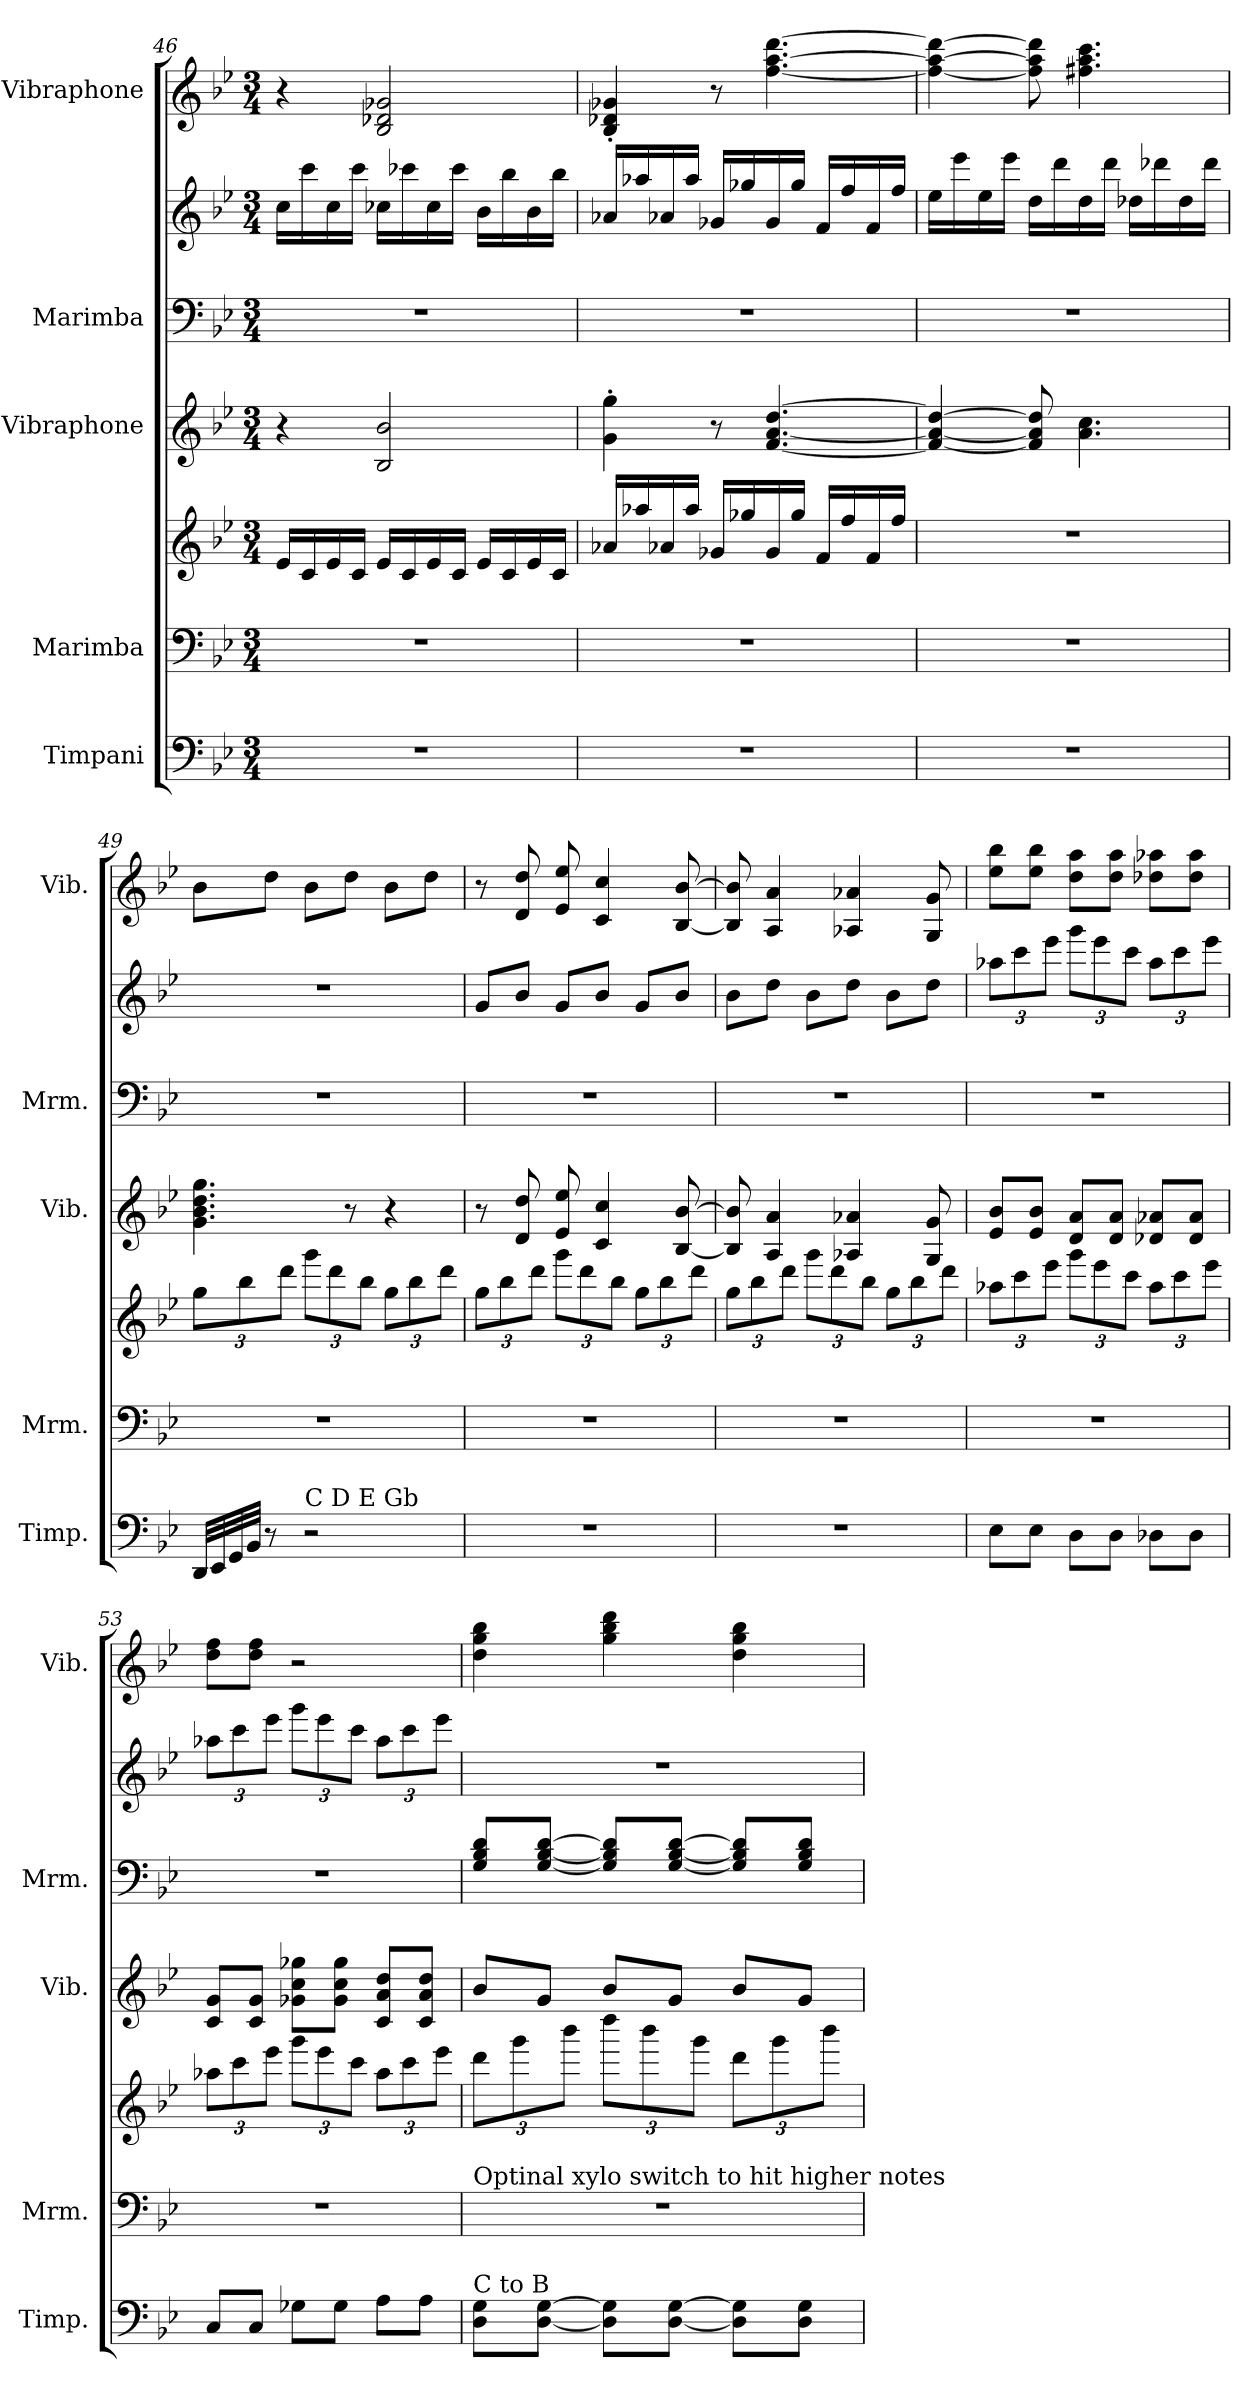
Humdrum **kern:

**kern	**kern	**kern	**kern	**kern	**kern	**kern
*part5	*part4	*part4	*part3	*part2	*part2	*part1
*staff7	*staff6	*staff5	*staff4	*staff3	*staff2	*staff1
*I"Timpani	*I"Marimba	*	*I"Vibraphone	*I"Marimba	*	*I"Vibraphone
*I'Timp.	*I'Mrm.	*	*I'Vib.	*I'Mrm.	*	*I'Vib.
*clefF4	*clefF4	*clefG2	*clefG2	*clefF4	*clefG2	*clefG2
*k[b-e-]	*k[b-e-]	*k[b-e-]	*k[b-e-]	*k[b-e-]	*k[b-e-]	*k[b-e-]
*B-:	*B-:	*B-:	*B-:	*B-:	*B-:	*B-:
*M3/4	*M3/4	*M3/4	*M3/4	*M3/4	*M3/4	*M3/4
=46	=46	=46	=46	=46	=46	=46
2.r	2.r	16e-/LL	4r	2.r	16cc\LL	4r
.	.	16c/	.	.	16ccc\	.
.	.	16e-/	.	.	16cc\	.
.	.	16c/JJ	.	.	16ccc\JJ	.
.	.	16e-/LL	2B-/ 2b-/	.	16cc-X\LL	2B-/ 2d-X/ 2g-X/
.	.	16c/	.	.	16ccc-X\	.
.	.	16e-/	.	.	16cc-\	.
.	.	16c/JJ	.	.	16ccc-\JJ	.
.	.	16e-/LL	.	.	16b-\LL	.
.	.	16c/	.	.	16bb-\	.
.	.	16e-/	.	.	16b-\	.
.	.	16c/JJ	.	.	16bb-\JJ	.
!!LO:PB:g=z
=47	=47	=47	=47	=47	=47	=47
2.r	2.r	16a-X/LL	4g\' 4gg\'	2.r	16a-X/LL	4B-/' 4d-X/' 4g-X/'
.	.	16aa-X/	.	.	16aa-X/	.
.	.	16a-X/	.	.	16a-X/	.
.	.	16aa-/JJ	.	.	16aa-/JJ	.
.	.	16g-X/LL	8r	.	16g-X/LL	8r
.	.	16gg-X/	.	.	16gg-X/	.
.	.	16g-/	[4.f/ [4.a/ [4.dd/	.	16g-/	[4.ff\ [4.aa\ [4.ddd\
.	.	16gg-/JJ	.	.	16gg-/JJ	.
.	.	16f/LL	.	.	16f/LL	.
.	.	16ff/	.	.	16ff/	.
.	.	16f/	.	.	16f/	.
.	.	16ff/JJ	.	.	16ff/JJ	.
=48	=48	=48	=48	=48	=48	=48
2.r	2.r	2.r	4f/_ 4a/_ 4dd/_	2.r	16ee-\LL	4ff\_ 4aa\_ 4ddd\_
.	.	.	.	.	16eee-\	.
.	.	.	.	.	16ee-\	.
.	.	.	.	.	16eee-\JJ	.
.	.	.	8f/] 8a/] 8dd/]	.	16dd\LL	8ff\] 8aa\] 8ddd\]
.	.	.	.	.	16ddd\	.
.	.	.	4.a\ 4.cc\	.	16dd\	4.ff#X\ 4.aa\ 4.ccc\
.	.	.	.	.	16ddd\JJ	.
.	.	.	.	.	16dd-X\LL	.
.	.	.	.	.	16ddd-X\	.
.	.	.	.	.	16dd-\	.
.	.	.	.	.	16ddd-\JJ	.
!!LO:PB:g=z
=49	=49	=49	=49	=49	=49	=49
*	*	*Xbrackettup	*	*	*	*
32DD/LLL	2.r	12gg\L	4.g\ 4.b-\ 4.dd\ 4.gg\	2.r	2.r	8b-\L
32EE-/	.	.	.	.	.	.
32GG/	.	.	.	.	.	.
.	.	12bb-\	.	.	.	.
32BB-/JJJ	.	.	.	.	.	.
8r	.	.	.	.	.	8dd\J
.	.	12ddd\J	.	.	.	.
!LO:TX:a:t=C D E Gb	!	!	!	!	!	!
2r	.	12ggg\L	.	.	.	8b-\L
.	.	12ddd\	.	.	.	.
.	.	.	8r	.	.	8dd\J
.	.	12bb-\J	.	.	.	.
.	.	12gg\L	4r	.	.	8b-\L
.	.	12bb-\	.	.	.	.
.	.	.	.	.	.	8dd\J
.	.	12ddd\J	.	.	.	.
=50	=50	=50	=50	=50	=50	=50
2.r	2.r	12gg\L	8r	2.r	8g/L	8r
.	.	12bb-\	.	.	.	.
.	.	.	8d/ 8dd/	.	8b-/J	8d/ 8dd/
.	.	12ddd\J	.	.	.	.
.	.	12ggg\L	8e-/ 8ee-/	.	8g/L	8e-/ 8ee-/
.	.	12ddd\	.	.	.	.
.	.	.	4c/ 4cc/	.	8b-/J	4c/ 4cc/
.	.	12bb-\J	.	.	.	.
.	.	12gg\L	.	.	8g/L	.
.	.	12bb-\	.	.	.	.
.	.	.	[8B-/ [8b-/	.	8b-/J	[8B-/ [8b-/
.	.	12ddd\J	.	.	.	.
=51	=51	=51	=51	=51	=51	=51
2.r	2.r	12gg\L	8B-/] 8b-/]	2.r	8b-\L	8B-/] 8b-/]
.	.	12bb-\	.	.	.	.
.	.	.	4A/ 4a/	.	8dd\J	4A/ 4a/
.	.	12ddd\J	.	.	.	.
.	.	12ggg\L	.	.	8b-\L	.
.	.	12ddd\	.	.	.	.
.	.	.	4A-X/ 4a-X/	.	8dd\J	4A-X/ 4a-X/
.	.	12bb-\J	.	.	.	.
.	.	12gg\L	.	.	8b-\L	.
.	.	12bb-\	.	.	.	.
.	.	.	8G/ 8g/	.	8dd\J	8G/ 8g/
.	.	12ddd\J	.	.	.	.
=52	=52	=52	=52	=52	=52	=52
*	*	*	*	*	*Xbrackettup	*
8E-\L	2.r	12aa-X\L	8e-/ 8b-/L	2.r	12aa-X\L	8ee-\ 8bb-\L
.	.	12ccc\	.	.	12ccc\	.
8E-\J	.	.	8e-/ 8b-/J	.	.	8ee-\ 8bb-\J
.	.	12eee-\J	.	.	12eee-\J	.
8D\L	.	12ggg\L	8d/ 8a/L	.	12ggg\L	8dd\ 8aa\L
.	.	12eee-\	.	.	12eee-\	.
8D\J	.	.	8d/ 8a/J	.	.	8dd\ 8aa\J
.	.	12ccc\J	.	.	12ccc\J	.
8D-X\L	.	12aa-\L	8d-X/ 8a-X/L	.	12aa-\L	8dd-X\ 8aa-X\L
.	.	12ccc\	.	.	12ccc\	.
8D-\J	.	.	8d-/ 8a-/J	.	.	8dd-\ 8aa-\J
.	.	12eee-\J	.	.	12eee-\J	.
!!LO:PB:g=z
=53	=53	=53	=53	=53	=53	=53
8C/L	2.r	12aa-X\L	8c/ 8g/L	2.r	12aa-X\L	8dd\ 8ff\L
.	.	12ccc\	.	.	12ccc\	.
8C/J	.	.	8c/ 8g/J	.	.	8dd\ 8ff\J
.	.	12eee-\J	.	.	12eee-\J	.
8G-X\L	.	12ggg\L	8g-X\ 8cc\ 8gg-X\L	.	12ggg\L	2r
.	.	12eee-\	.	.	12eee-\	.
8G-\J	.	.	8g-\ 8cc\ 8gg-\J	.	.	.
.	.	12ccc\J	.	.	12ccc\J	.
8A\L	.	12aa-\L	8c/ 8a/ 8dd/L	.	12aa-\L	.
.	.	12ccc\	.	.	12ccc\	.
8A\J	.	.	8c/ 8a/ 8dd/J	.	.	.
.	.	12eee-\J	.	.	12eee-\J	.
=54	=54	=54	=54	=54	=54	=54
!	!LO:TX:a:t=Optinal xylo switch to hit   higher notes	!	!	!	!	!
!LO:TX:a:t=C to B	!	!	!	!	!	!
8D\ 8G\L	2.r	12ddd\L	8b-/L	8G/ 8B-/ 8d/L	2.r	4dd\ 4gg\ 4bb-\
.	.	12ggg\	.	.	.	.
[8D\ [8G\J	.	.	8g/J	[8G/ [8B-/ [8d/J	.	.
.	.	12bbb-\J	.	.	.	.
8D\] 8G\]L	.	12dddd\L	8b-/L	8G/] 8B-/] 8d/]L	.	4gg\ 4bb-\ 4ddd\
.	.	12bbb-\	.	.	.	.
[8D\ [8G\J	.	.	8g/J	[8G/ [8B-/ [8d/J	.	.
.	.	12ggg\J	.	.	.	.
8D\] 8G\]L	.	12ddd\L	8b-/L	8G/] 8B-/] 8d/]L	.	4dd\ 4gg\ 4bb-\
.	.	12ggg\	.	.	.	.
8D\ 8G\J	.	.	8g/J	8G/ 8B-/ 8d/J	.	.
.	.	12bbb-\J	.	.	.	.
=	=	=	=	=	=	=
*-	*-	*-	*-	*-	*-	*-
